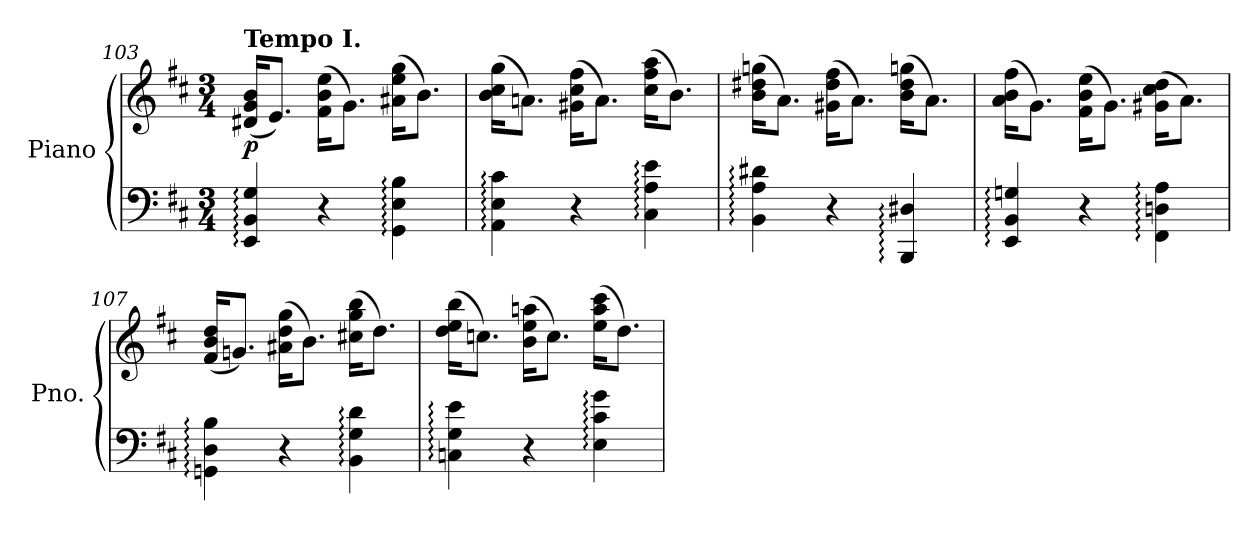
**kern	**kern	**dynam
*part1	*part1	*part1
*staff2	*staff1	*staff1/2
*I"Piano	*	*
*I'Pno.	*	*
!!LO:LB:g=z
*clefF4	*clefG2	*
*k[f#c#]	*k[f#c#]	*
*M3/4	*M3/4	*
=103	=103	=103
!	!LO:TX:a:B:t=Tempo I.	!
!	!	!LO:DY:b
4EE/: 4BB/: 4G/:	(<16d#X/ 16g/ 16b/KL	p
.	8.e/J)	.
4r	(>16f#\ 16b\ 16ee\KL	.
.	8.g\J)	.
4GG\: 4E\: 4B\:	(>16a#X\ 16ee\ 16gg\KL	.
.	8.b\J)	.
=104	=104	=104
4AA\: 4E\: 4c#\:	(>16b\ 16cc#\ 16gg\KL	.
.	8.an\J)	.
4r	(>16g#X\ 16cc#\ 16ff#\KL	.
.	8.a\J)	.
4C#\: 4A\: 4e\:	(>16cc#\ 16ff#\ 16aa\KL	.
.	8.b\J)	.
=105	=105	=105
4BB\: 4A\: 4d#X\:	(>16b\ 16dd#X\ 16ggn\KL	.
.	8.a\J)	.
4r	(>16g#X\ 16dd#\ 16ff#\KL	.
.	8.a\J)	.
4BBB/: 4D#X/:	(>16b\ 16dd#\ 16ggn\KL	.
.	8.a\J)	.
=106	=106	=106
4EE/: 4BB/: 4Gn/:	(>16a\ 16b\ 16ff#\KL	.
.	8.g\J)	.
4r	(>16f#\ 16b\ 16ee\KL	.
.	8.g\J)	.
4FF#\: 4Dn\: 4A\:	(>16g#X\ 16cc#\ 16dd\KL	.
.	8.a\J)	.
!!LO:LB:g=z
=107	=107	=107
4GGn\: 4D\: 4B\:	(<16f#/ 16b/ 16dd/KL	.
.	8.gn/J)	.
4r	(>16a#X\ 16dd\ 16gg\KL	.
.	8.b\J)	.
4BB\: 4G\: 4d\:	(>16cc#X\ 16gg\ 16bb\KL	.
.	8.dd\J)	.
=108	=108	=108
4Cn\: 4G\: 4e\:	(>16dd\ 16ee\ 16bb\KL	.
.	8.ccn\J)	.
4r	(>16b\ 16ee\ 16aan\KL	.
.	8.cc\J)	.
4E\: 4c#\: 4g\:	(>16ee\ 16aa\ 16ccc#\KL	.
.	8.dd\J)	.
=	=	=
*-	*-	*-
